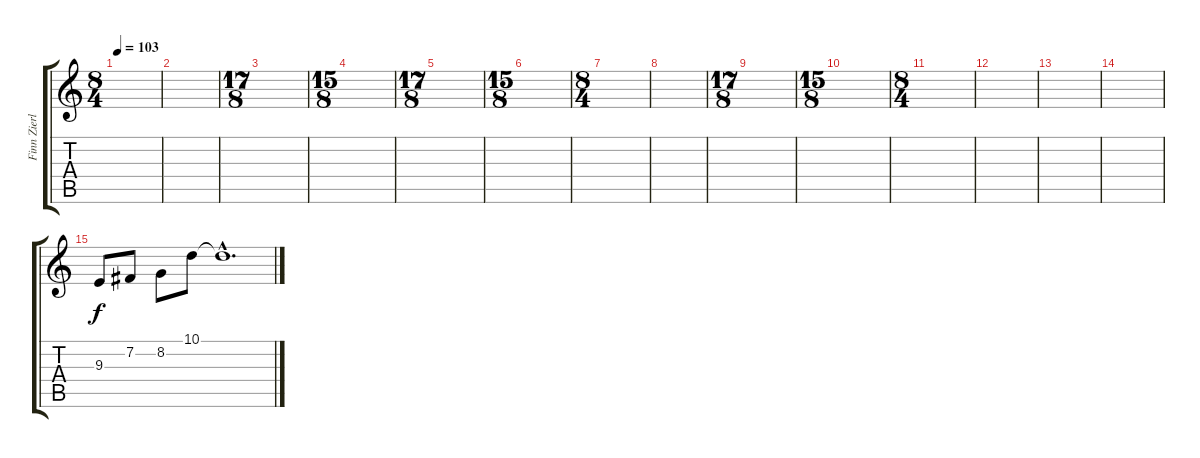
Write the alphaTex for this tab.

\track ("Finn Zierler - keyboards  " "Finn Zierl") {instrument acousticgrandpiano}
\staff {score tabs}
\tuning (E4 B3 G3 D3 A2 E2) {hide}
\ts (8 4)
\tempo 103
\clef g2
\ks c
|
|
\ts (17 8)
|
\ts (15 8)
|
\ts (17 8)
|
\ts (15 8)
|
\ts (8 4)
|
|
\ts (17 8)
|
\ts (15 8)
|
\ts (8 4)
|
|
|
|
9.3.8 7.2.8 8.2.8 10.1.8 10.1{hac t}.1{d}
